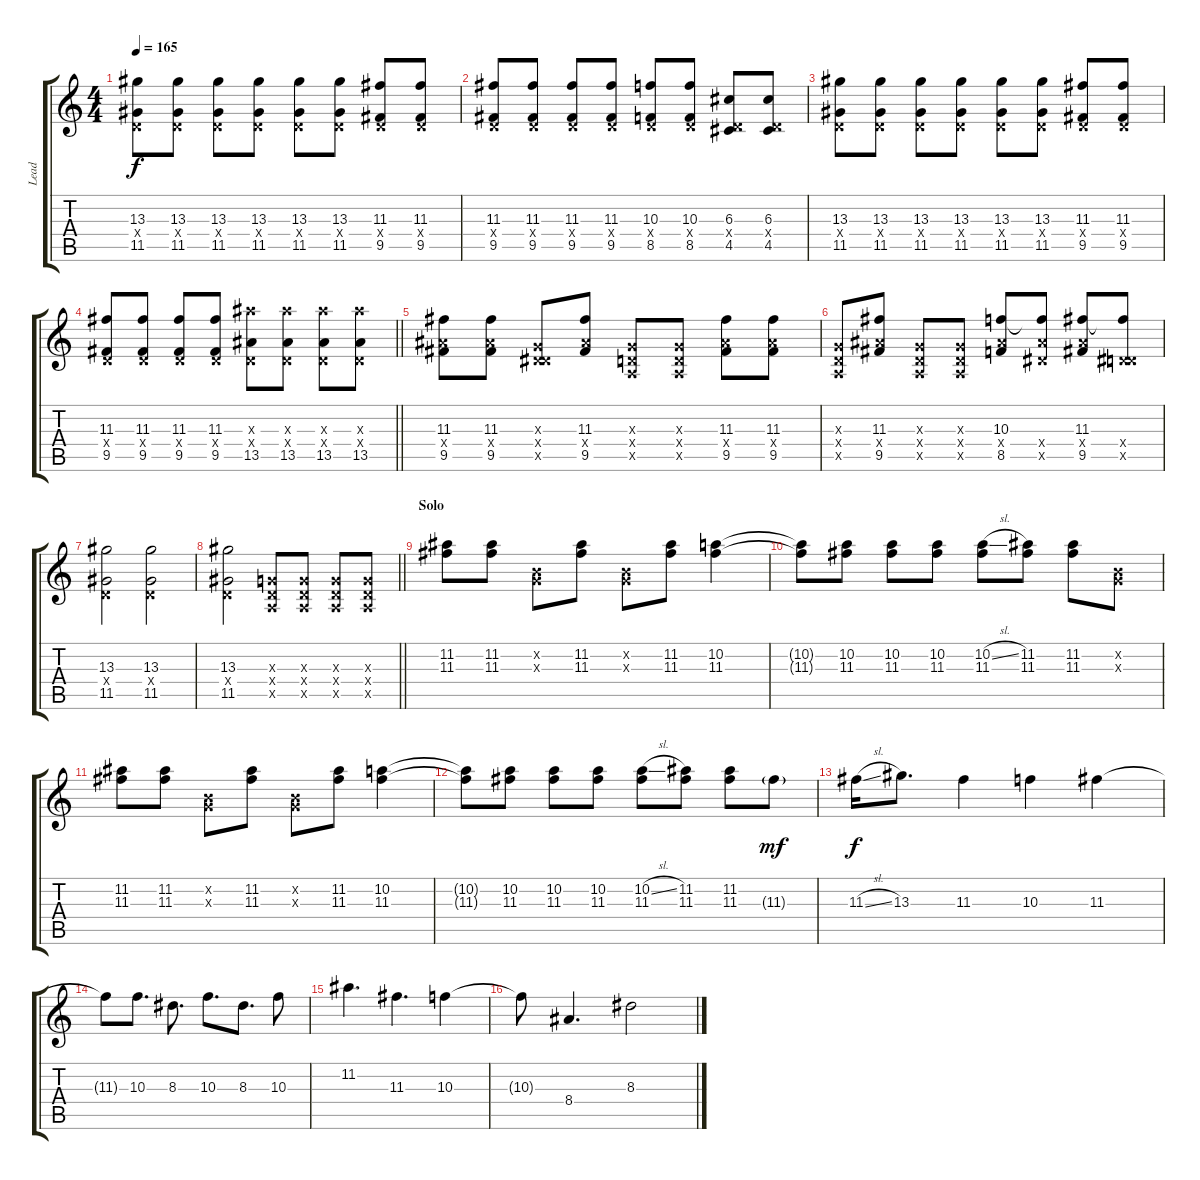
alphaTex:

\track ("Lead" "Lead") {instrument overdrivenguitar}
\staff {score tabs}
\tuning (E4 B3 G3 D3 A2 E2) {hide}
\ts (4 4)
\tempo 165
\clef g2
\ks c
(13.3 0.4{x} 11.5).8{dy f} (13.3 0.4{x} 11.5).8 (13.3 0.4{x} 11.5).8 (13.3 0.4{x} 11.5).8 (13.3 0.4{x} 11.5).8 (13.3 0.4{x} 11.5).8 (11.3 0.4{x} 9.5).8 (11.3 0.4{x} 9.5).8 |
(11.3 0.4{x} 9.5).8 (11.3 0.4{x} 9.5).8 (11.3 0.4{x} 9.5).8 (11.3 0.4{x} 9.5).8 (10.3 0.4{x} 8.5).8 (10.3 0.4{x} 8.5).8 (6.3 0.4{x} 4.5).8 (6.3 0.4{x} 4.5).8 |
(13.3 0.4{x} 11.5).8 (13.3 0.4{x} 11.5).8 (13.3 0.4{x} 11.5).8 (13.3 0.4{x} 11.5).8 (13.3 0.4{x} 11.5).8 (13.3 0.4{x} 11.5).8 (11.3 0.4{x} 9.5).8 (11.3 0.4{x} 9.5).8 |
\barLineRight lightlight
(11.3 0.4{x} 9.5).8 (11.3 0.4{x} 9.5).8 (11.3 0.4{x} 9.5).8 (11.3 0.4{x} 9.5).8 (15.3{x} 0.4{x} 13.5).8 (15.3{x} 0.4{x} 13.5).8 (15.3{x} 0.4{x} 13.5).8 (15.3{x} 0.4{x} 13.5).8 |
(11.3 8.4{x} 9.5).8 (11.3 8.4{x} 9.5).8 (0.3{x} 0.4{x} 6.5{x}).8 (11.3 8.4{x} 9.5).8 (0.3{x} 0.4{x} 0.5{x}).8 (0.3{x} 0.4{x} 0.5{x}).8 (11.3 8.4{x} 9.5).8 (11.3 8.4{x} 9.5).8 |
(0.3{x} 0.4{x} 0.5{x}).8 (11.3 8.4{x} 9.5).8 (0.3{x} 0.4{x} 0.5{x}).8 (0.3{x} 0.4{x} 0.5{x}).8 (10.3 8.4{x} 8.5).8 (10.3{t} 8.4{x} 6.5{x}).8 (11.3 8.4{x} 9.5).8 (11.3{t} 0.4{x} 6.5{x}).8 |
(13.3 0.4{x} 11.5).2 (13.3 0.4{x} 11.5).2 |
\barLineRight lightlight
(13.3 0.4{x} 11.5).2 (0.3{x} 0.4{x} 0.5{x}).8 (0.3{x} 0.4{x} 0.5{x}).8 (0.3{x} 0.4{x} 0.5{x}).8 (0.3{x} 0.4{x} 0.5{x}).8 |
\section ("" "Solo")
(11.2 11.3).8 (11.2 11.3).8 (0.2{x} 0.3{x}).8 (11.2 11.3).8 (0.2{x} 0.3{x}).8 (11.2 11.3).8 (10.2 11.3).4 |
(10.2{t} 11.3{t}).8 (10.2 11.3).8 (10.2 11.3).8 (10.2 11.3).8 (10.2{sl} 11.3).8 (11.2 11.3).8 (11.2 11.3).8 (0.2{x} 0.3{x}).8 |
(11.2 11.3).8 (11.2 11.3).8 (0.2{x} 0.3{x}).8 (11.2 11.3).8 (0.2{x} 0.3{x}).8 (11.2 11.3).8 (10.2 11.3).4 |
(10.2{t} 11.3{t}).8 (10.2 11.3).8 (10.2 11.3).8 (10.2 11.3).8 (10.2{sl} 11.3).8 (11.2 11.3).8 (11.2 11.3).8 11.3{g}.8{dy mf} |
11.3{sl}.16{dy f} 13.3.8{d} 11.3.4 10.3.4 11.3.4 |
11.3{t}.8 10.3.8{d} 8.3.8{d} 10.3.8{d} 8.3.8{d} 10.3.8 |
11.2.4{d} 11.3.4{d} 10.3.4 |
10.3{t}.8 8.4.4{d} 8.3.2
